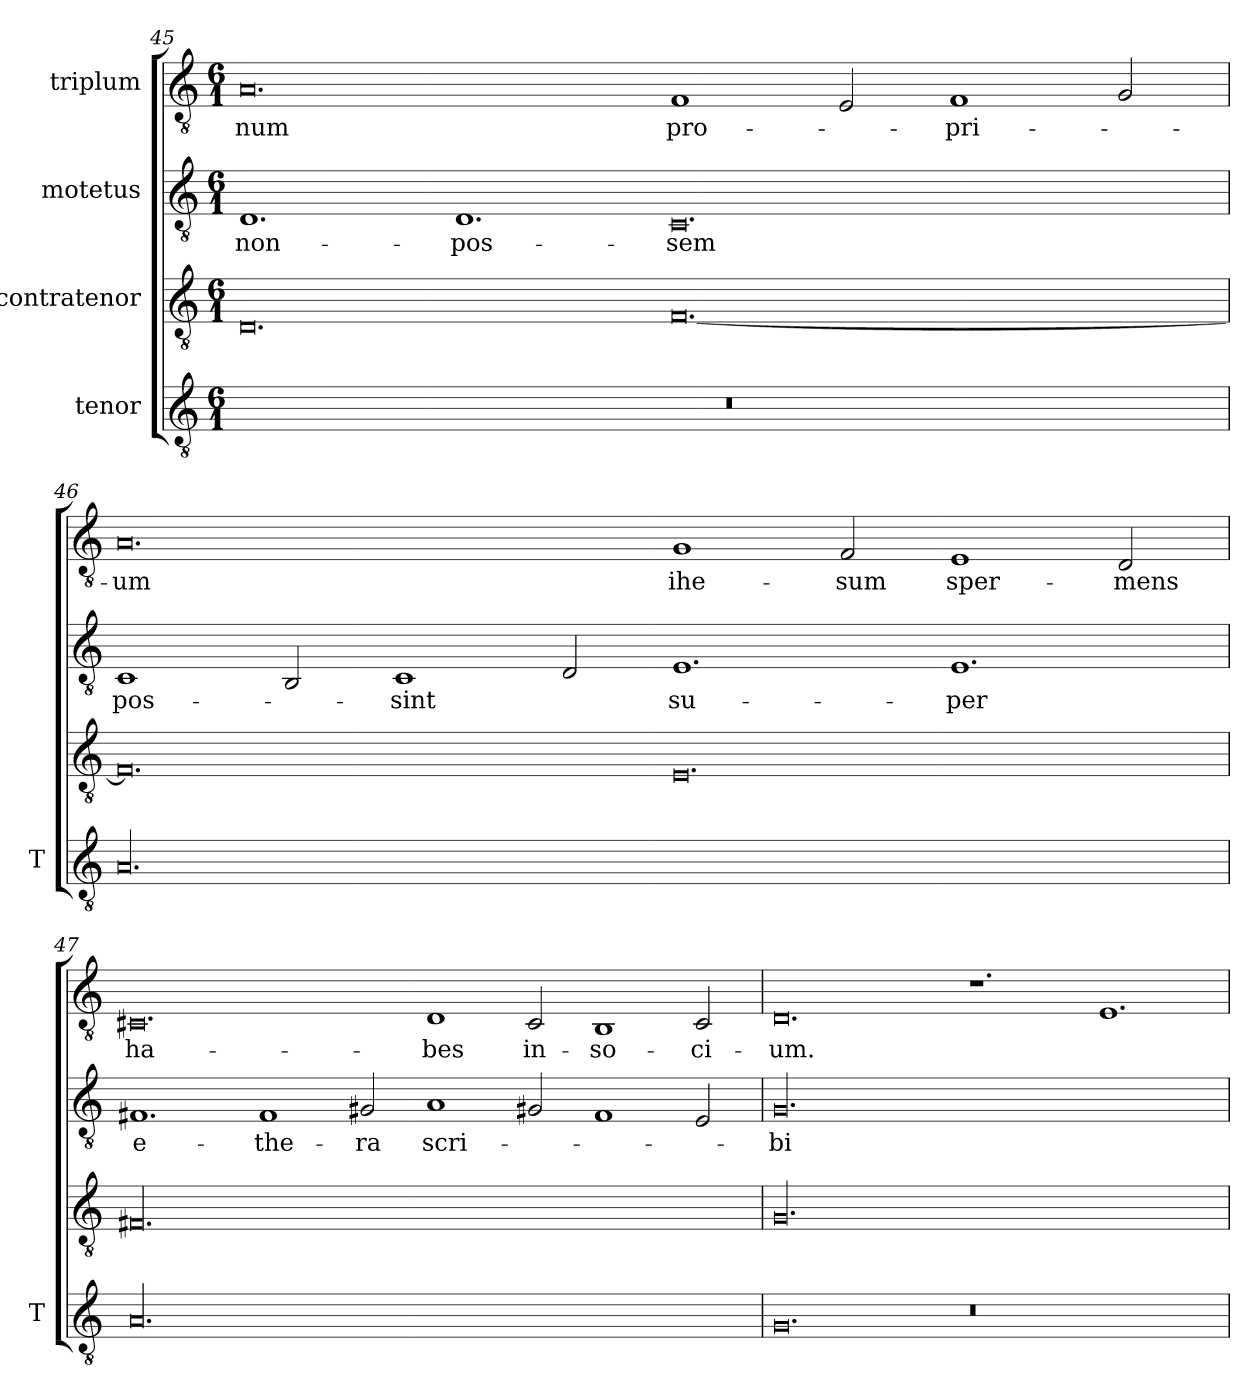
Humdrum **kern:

**kern	**kern	**kern	**text	**kern	**text
*part4	*part3	*part2	*part2	*part1	*part1
*staff4	*staff3	*staff2	*staff2	*staff1	*staff1
*I"tenor	*I"contratenor	*I"motetus	*	*I"triplum	*
*I'T	*	*	*	*	*
*clefGv2	*clefGv2	*clefGv2	*	*clefGv2	*
*k[]	*k[]	*k[]	*	*k[]	*
*C:	*C:	*C:	*	*C:	*
*M6/1	*M6/1	*M6/1	*	*M6/1	*
=45	=45	=45	=45	=45	=45
00.r	0.D/	1.D/	non-	0.A/	-num
.	.	1.D/	pos-	.	.
.	[0.F/	0.C/	-sem	1F/	pro-
.	.	.	.	2E/	.
.	.	.	.	1F/	-pri-
.	.	.	.	2G/	.
=46	=46	=46	=46	=46	=46
00.A/	0.F/]	1C/	pos-	0.A/	-um
.	.	2BB/	.	.	.
.	.	1C/	-sint	.	.
.	.	2D/	.	.	.
.	0.E/	1.E/	su-	1G/	ihe-
.	.	.	.	2F/	-sum
.	.	1.E/	-per	1E/	sper-
.	.	.	.	2D/	-mens
=47	=47	=47	=47	=47	=47
00.A/	00.F#X/	1.F#X/	e-	0.C#X/	ha-
.	.	1F#/	-the-	.	.
.	.	2G#X/	-ra	.	.
.	.	1A/	scri-	1D/	-bes
.	.	2G#X/	.	2C#/	in-
.	.	1F#/	.	1BB/	so-
.	.	2E/	.	2C#/	-ci-
=48	=48	=48	=48	=48	=48
0.G/	00.G/	00.G/	-bi	0.D/	-um.
0.r	.	.	.	1.r	.
.	.	.	.	1.E/	.
=	=	=	=	=	=
*-	*-	*-	*-	*-	*-
